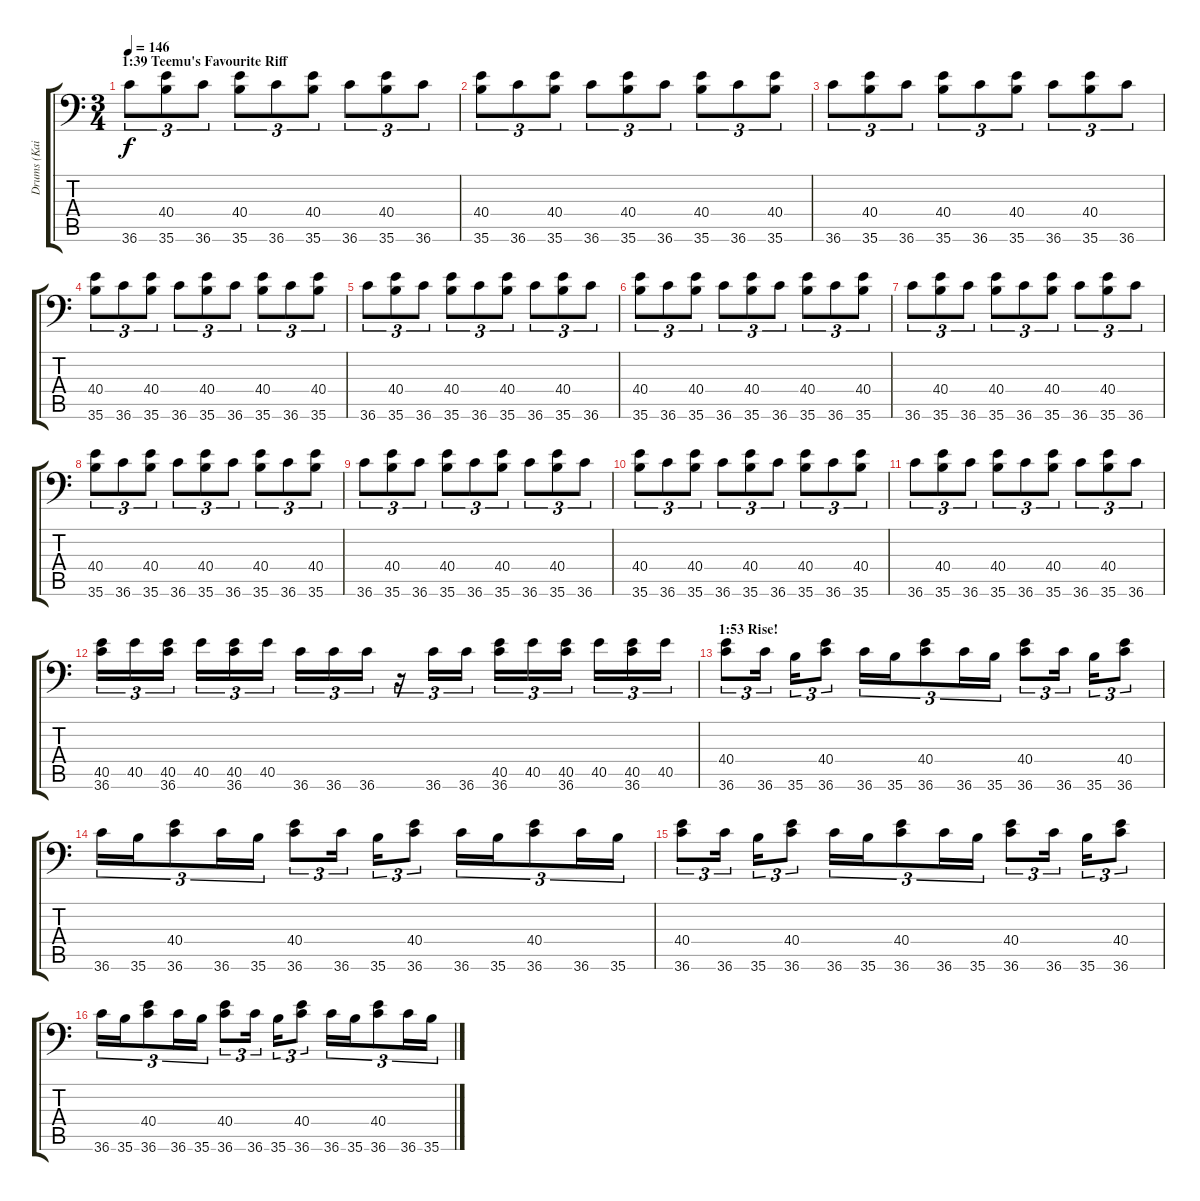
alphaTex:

\track ("Drums (Kai)" "Drums (Kai") {instrument acousticgrandpiano}
\staff {score tabs}
\tuning (C-1 C-1 C-1 C-1 C-1 C-1) {hide}
\ts (3 4)
\section ("" "1:39 Teemu's Favourite Riff")
\tempo 146
\clef f4
\ks c
36.6.8{tu (3 2) dy f} (40.4 35.6).8{tu (3 2)} 36.6.8{tu (3 2)} (40.4 35.6).8{tu (3 2)} 36.6.8{tu (3 2)} (40.4 35.6).8{tu (3 2)} 36.6.8{tu (3 2)} (40.4 35.6).8{tu (3 2)} 36.6.8{tu (3 2)} |
(40.4 35.6).8{tu (3 2)} 36.6.8{tu (3 2)} (40.4 35.6).8{tu (3 2)} 36.6.8{tu (3 2)} (40.4 35.6).8{tu (3 2)} 36.6.8{tu (3 2)} (40.4 35.6).8{tu (3 2)} 36.6.8{tu (3 2)} (40.4 35.6).8{tu (3 2)} |
36.6.8{tu (3 2)} (40.4 35.6).8{tu (3 2)} 36.6.8{tu (3 2)} (40.4 35.6).8{tu (3 2)} 36.6.8{tu (3 2)} (40.4 35.6).8{tu (3 2)} 36.6.8{tu (3 2)} (40.4 35.6).8{tu (3 2)} 36.6.8{tu (3 2)} |
(40.4 35.6).8{tu (3 2)} 36.6.8{tu (3 2)} (40.4 35.6).8{tu (3 2)} 36.6.8{tu (3 2)} (40.4 35.6).8{tu (3 2)} 36.6.8{tu (3 2)} (40.4 35.6).8{tu (3 2)} 36.6.8{tu (3 2)} (40.4 35.6).8{tu (3 2)} |
36.6.8{tu (3 2)} (40.4 35.6).8{tu (3 2)} 36.6.8{tu (3 2)} (40.4 35.6).8{tu (3 2)} 36.6.8{tu (3 2)} (40.4 35.6).8{tu (3 2)} 36.6.8{tu (3 2)} (40.4 35.6).8{tu (3 2)} 36.6.8{tu (3 2)} |
(40.4 35.6).8{tu (3 2)} 36.6.8{tu (3 2)} (40.4 35.6).8{tu (3 2)} 36.6.8{tu (3 2)} (40.4 35.6).8{tu (3 2)} 36.6.8{tu (3 2)} (40.4 35.6).8{tu (3 2)} 36.6.8{tu (3 2)} (40.4 35.6).8{tu (3 2)} |
36.6.8{tu (3 2)} (40.4 35.6).8{tu (3 2)} 36.6.8{tu (3 2)} (40.4 35.6).8{tu (3 2)} 36.6.8{tu (3 2)} (40.4 35.6).8{tu (3 2)} 36.6.8{tu (3 2)} (40.4 35.6).8{tu (3 2)} 36.6.8{tu (3 2)} |
(40.4 35.6).8{tu (3 2)} 36.6.8{tu (3 2)} (40.4 35.6).8{tu (3 2)} 36.6.8{tu (3 2)} (40.4 35.6).8{tu (3 2)} 36.6.8{tu (3 2)} (40.4 35.6).8{tu (3 2)} 36.6.8{tu (3 2)} (40.4 35.6).8{tu (3 2)} |
36.6.8{tu (3 2)} (40.4 35.6).8{tu (3 2)} 36.6.8{tu (3 2)} (40.4 35.6).8{tu (3 2)} 36.6.8{tu (3 2)} (40.4 35.6).8{tu (3 2)} 36.6.8{tu (3 2)} (40.4 35.6).8{tu (3 2)} 36.6.8{tu (3 2)} |
(40.4 35.6).8{tu (3 2)} 36.6.8{tu (3 2)} (40.4 35.6).8{tu (3 2)} 36.6.8{tu (3 2)} (40.4 35.6).8{tu (3 2)} 36.6.8{tu (3 2)} (40.4 35.6).8{tu (3 2)} 36.6.8{tu (3 2)} (40.4 35.6).8{tu (3 2)} |
36.6.8{tu (3 2)} (40.4 35.6).8{tu (3 2)} 36.6.8{tu (3 2)} (40.4 35.6).8{tu (3 2)} 36.6.8{tu (3 2)} (40.4 35.6).8{tu (3 2)} 36.6.8{tu (3 2)} (40.4 35.6).8{tu (3 2)} 36.6.8{tu (3 2)} |
(40.5 36.6).16{tu (3 2)} 40.5.16{tu (3 2)} (40.5 36.6).16{tu (3 2)} 40.5.16{tu (3 2)} (40.5 36.6).16{tu (3 2)} 40.5.16{tu (3 2)} 36.6.16{tu (3 2)} 36.6.16{tu (3 2)} 36.6.16{tu (3 2)} r.16{tu (3 2)} 36.6.16{tu (3 2)} 36.6.16{tu (3 2)} (40.5 36.6).16{tu (3 2)} 40.5.16{tu (3 2)} (40.5 36.6).16{tu (3 2)} 40.5.16{tu (3 2)} (40.5 36.6).16{tu (3 2)} 40.5.16{tu (3 2)} |
\section ("" "1:53 Rise!")
(40.4 36.6).8{tu (3 2)} 36.6.16{tu (3 2)} 35.6.16{tu (3 2)} (40.4 36.6).8{tu (3 2)} 36.6.16{tu (3 2)} 35.6.16{tu (3 2)} (40.4 36.6).8{tu (3 2)} 36.6.16{tu (3 2)} 35.6.16{tu (3 2)} (40.4 36.6).8{tu (3 2)} 36.6.16{tu (3 2)} 35.6.16{tu (3 2)} (40.4 36.6).8{tu (3 2)} |
36.6.16{tu (3 2)} 35.6.16{tu (3 2)} (40.4 36.6).8{tu (3 2)} 36.6.16{tu (3 2)} 35.6.16{tu (3 2)} (40.4 36.6).8{tu (3 2)} 36.6.16{tu (3 2)} 35.6.16{tu (3 2)} (40.4 36.6).8{tu (3 2)} 36.6.16{tu (3 2)} 35.6.16{tu (3 2)} (40.4 36.6).8{tu (3 2)} 36.6.16{tu (3 2)} 35.6.16{tu (3 2)} |
(40.4 36.6).8{tu (3 2)} 36.6.16{tu (3 2)} 35.6.16{tu (3 2)} (40.4 36.6).8{tu (3 2)} 36.6.16{tu (3 2)} 35.6.16{tu (3 2)} (40.4 36.6).8{tu (3 2)} 36.6.16{tu (3 2)} 35.6.16{tu (3 2)} (40.4 36.6).8{tu (3 2)} 36.6.16{tu (3 2)} 35.6.16{tu (3 2)} (40.4 36.6).8{tu (3 2)} |
36.6.16{tu (3 2)} 35.6.16{tu (3 2)} (40.4 36.6).8{tu (3 2)} 36.6.16{tu (3 2)} 35.6.16{tu (3 2)} (40.4 36.6).8{tu (3 2)} 36.6.16{tu (3 2)} 35.6.16{tu (3 2)} (40.4 36.6).8{tu (3 2)} 36.6.16{tu (3 2)} 35.6.16{tu (3 2)} (40.4 36.6).8{tu (3 2)} 36.6.16{tu (3 2)} 35.6.16{tu (3 2)}
